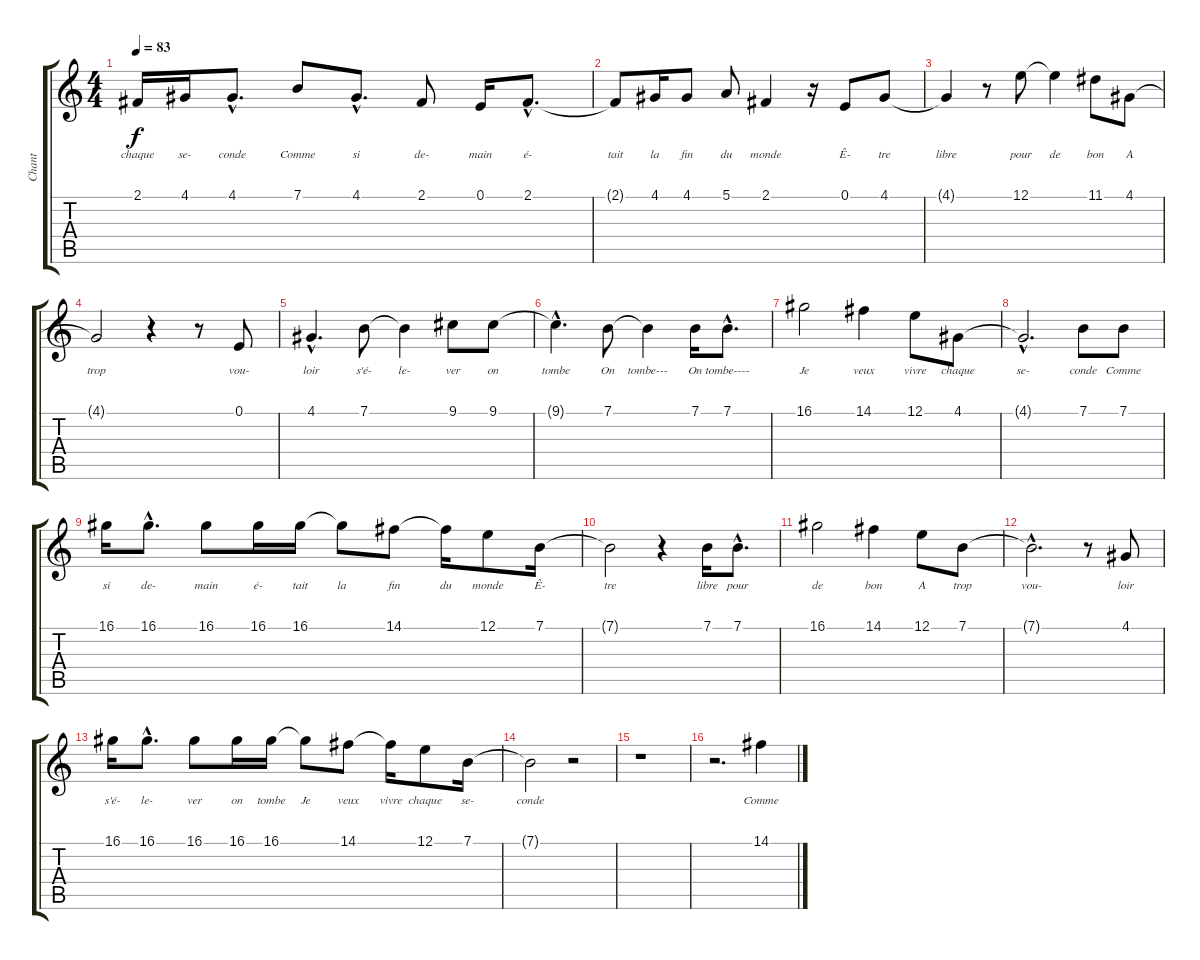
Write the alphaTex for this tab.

\track ("Chant" "Chant") {instrument piccolo}
\staff {score tabs}
\tuning (E4 B3 G3 D3 A2 E2) {hide}
\ts (4 4)
\tempo 83
\clef g2
\ks c
2.1.16{lyrics (0 "chaque") lyrics (1 "") lyrics (2 "") lyrics (3 "") lyrics (4 "") dy f} 4.1.16{lyrics (0 "se-") lyrics (1 "") lyrics (2 "") lyrics (3 "") lyrics (4 "")} 4.1{hac}.8{d lyrics (0 "conde") lyrics (1 "") lyrics (2 "") lyrics (3 "") lyrics (4 "")} 7.1.8{lyrics (0 "Comme") lyrics (1 "") lyrics (2 "") lyrics (3 "") lyrics (4 "")} 4.1{hac}.8{d lyrics (0 "si") lyrics (1 "") lyrics (2 "") lyrics (3 "") lyrics (4 "")} 2.1.8{lyrics (0 "de-") lyrics (1 "") lyrics (2 "") lyrics (3 "") lyrics (4 "")} 0.1.16{lyrics (0 "main") lyrics (1 "") lyrics (2 "") lyrics (3 "") lyrics (4 "")} 2.1{hac}.8{d lyrics (0 "é-") lyrics (1 "") lyrics (2 "") lyrics (3 "") lyrics (4 "")} |
2.1{t}.8{lyrics (0 "tait") lyrics (1 "") lyrics (2 "") lyrics (3 "") lyrics (4 "")} 4.1.16{lyrics (0 "la") lyrics (1 "") lyrics (2 "") lyrics (3 "") lyrics (4 "")} 4.1.8{lyrics (0 "fin") lyrics (1 "") lyrics (2 "") lyrics (3 "") lyrics (4 "")} 5.1.8{lyrics (0 "du") lyrics (1 "") lyrics (2 "") lyrics (3 "") lyrics (4 "")} 2.1.4{lyrics (0 "monde") lyrics (1 "") lyrics (2 "") lyrics (3 "") lyrics (4 "")} r.16 0.1.8{lyrics (0 "Ê-") lyrics (1 "") lyrics (2 "") lyrics (3 "") lyrics (4 "")} 4.1.8{lyrics (0 "tre") lyrics (1 "") lyrics (2 "") lyrics (3 "") lyrics (4 "")} |
4.1{t}.4{lyrics (0 "libre") lyrics (1 "") lyrics (2 "") lyrics (3 "") lyrics (4 "")} r.8 12.1.8{lyrics (0 "pour") lyrics (1 "") lyrics (2 "") lyrics (3 "") lyrics (4 "")} 12.1{t}.4{lyrics (0 "de") lyrics (1 "") lyrics (2 "") lyrics (3 "") lyrics (4 "")} 11.1.8{lyrics (0 "bon") lyrics (1 "") lyrics (2 "") lyrics (3 "") lyrics (4 "")} 4.1.8{lyrics (0 "A") lyrics (1 "") lyrics (2 "") lyrics (3 "") lyrics (4 "")} |
4.1{t}.2{lyrics (0 "trop") lyrics (1 "") lyrics (2 "") lyrics (3 "") lyrics (4 "")} r.4 r.8 0.1.8{lyrics (0 "vou-") lyrics (1 "") lyrics (2 "") lyrics (3 "") lyrics (4 "")} |
4.1{hac}.4{d lyrics (0 "loir") lyrics (1 "") lyrics (2 "") lyrics (3 "") lyrics (4 "")} 7.1.8{lyrics (0 "s'é-") lyrics (1 "") lyrics (2 "") lyrics (3 "") lyrics (4 "")} 7.1{t}.4{lyrics (0 "le-") lyrics (1 "") lyrics (2 "") lyrics (3 "") lyrics (4 "")} 9.1.8{lyrics (0 "ver") lyrics (1 "") lyrics (2 "") lyrics (3 "") lyrics (4 "")} 9.1.8{lyrics (0 "on") lyrics (1 "") lyrics (2 "") lyrics (3 "") lyrics (4 "")} |
9.1{hac t}.4{d lyrics (0 "tombe") lyrics (1 "") lyrics (2 "") lyrics (3 "") lyrics (4 "")} 7.1.8{lyrics (0 "On") lyrics (1 "") lyrics (2 "") lyrics (3 "") lyrics (4 "")} 7.1{t}.4{lyrics (0 "tombe---") lyrics (1 "") lyrics (2 "") lyrics (3 "") lyrics (4 "")} 7.1.16{lyrics (0 "On") lyrics (1 "") lyrics (2 "") lyrics (3 "") lyrics (4 "")} 7.1{hac}.8{d lyrics (0 "tombe----") lyrics (1 "") lyrics (2 "") lyrics (3 "") lyrics (4 "")} |
16.1.2{lyrics (0 "Je") lyrics (1 "") lyrics (2 "") lyrics (3 "") lyrics (4 "")} 14.1.4{lyrics (0 "veux") lyrics (1 "") lyrics (2 "") lyrics (3 "") lyrics (4 "")} 12.1.8{lyrics (0 "vivre") lyrics (1 "") lyrics (2 "") lyrics (3 "") lyrics (4 "")} 4.1.8{lyrics (0 "chaque") lyrics (1 "") lyrics (2 "") lyrics (3 "") lyrics (4 "")} |
4.1{hac t}.2{d lyrics (0 "se-") lyrics (1 "") lyrics (2 "") lyrics (3 "") lyrics (4 "")} 7.1.8{lyrics (0 "conde") lyrics (1 "") lyrics (2 "") lyrics (3 "") lyrics (4 "")} 7.1.8{lyrics (0 "Comme") lyrics (1 "") lyrics (2 "") lyrics (3 "") lyrics (4 "")} |
16.1.16{lyrics (0 "si") lyrics (1 "") lyrics (2 "") lyrics (3 "") lyrics (4 "")} 16.1{hac}.8{d lyrics (0 "de-") lyrics (1 "") lyrics (2 "") lyrics (3 "") lyrics (4 "")} 16.1.8{lyrics (0 "main") lyrics (1 "") lyrics (2 "") lyrics (3 "") lyrics (4 "")} 16.1.16{lyrics (0 "é-") lyrics (1 "") lyrics (2 "") lyrics (3 "") lyrics (4 "")} 16.1.16{lyrics (0 "tait") lyrics (1 "") lyrics (2 "") lyrics (3 "") lyrics (4 "")} 16.1{t}.8{lyrics (0 "la") lyrics (1 "") lyrics (2 "") lyrics (3 "") lyrics (4 "")} 14.1.8{lyrics (0 "fin") lyrics (1 "") lyrics (2 "") lyrics (3 "") lyrics (4 "")} 14.1{t}.16{lyrics (0 "du") lyrics (1 "") lyrics (2 "") lyrics (3 "") lyrics (4 "")} 12.1.8{lyrics (0 "monde") lyrics (1 "") lyrics (2 "") lyrics (3 "") lyrics (4 "")} 7.1.16{lyrics (0 "Ê-") lyrics (1 "") lyrics (2 "") lyrics (3 "") lyrics (4 "")} |
7.1{t}.2{lyrics (0 "tre") lyrics (1 "") lyrics (2 "") lyrics (3 "") lyrics (4 "")} r.4 7.1.16{lyrics (0 "libre") lyrics (1 "") lyrics (2 "") lyrics (3 "") lyrics (4 "")} 7.1{hac}.8{d lyrics (0 "pour") lyrics (1 "") lyrics (2 "") lyrics (3 "") lyrics (4 "")} |
16.1.2{lyrics (0 "de") lyrics (1 "") lyrics (2 "") lyrics (3 "") lyrics (4 "")} 14.1.4{lyrics (0 "bon") lyrics (1 "") lyrics (2 "") lyrics (3 "") lyrics (4 "")} 12.1.8{lyrics (0 "A") lyrics (1 "") lyrics (2 "") lyrics (3 "") lyrics (4 "")} 7.1.8{lyrics (0 "trop") lyrics (1 "") lyrics (2 "") lyrics (3 "") lyrics (4 "")} |
7.1{hac t}.2{d lyrics (0 "vou-") lyrics (1 "") lyrics (2 "") lyrics (3 "") lyrics (4 "")} r.8 4.1.8{lyrics (0 "loir") lyrics (1 "") lyrics (2 "") lyrics (3 "") lyrics (4 "")} |
16.1.16{lyrics (0 "s'é-") lyrics (1 "") lyrics (2 "") lyrics (3 "") lyrics (4 "")} 16.1{hac}.8{d lyrics (0 "le-") lyrics (1 "") lyrics (2 "") lyrics (3 "") lyrics (4 "")} 16.1.8{lyrics (0 "ver") lyrics (1 "") lyrics (2 "") lyrics (3 "") lyrics (4 "")} 16.1.16{lyrics (0 "on") lyrics (1 "") lyrics (2 "") lyrics (3 "") lyrics (4 "")} 16.1.16{lyrics (0 "tombe") lyrics (1 "") lyrics (2 "") lyrics (3 "") lyrics (4 "")} 16.1{t}.8{lyrics (0 "Je") lyrics (1 "") lyrics (2 "") lyrics (3 "") lyrics (4 "")} 14.1.8{lyrics (0 "veux") lyrics (1 "") lyrics (2 "") lyrics (3 "") lyrics (4 "")} 14.1{t}.16{lyrics (0 "vivre") lyrics (1 "") lyrics (2 "") lyrics (3 "") lyrics (4 "")} 12.1.8{lyrics (0 "chaque") lyrics (1 "") lyrics (2 "") lyrics (3 "") lyrics (4 "")} 7.1.16{lyrics (0 "se-") lyrics (1 "") lyrics (2 "") lyrics (3 "") lyrics (4 "")} |
7.1{t}.2{lyrics (0 "conde") lyrics (1 "") lyrics (2 "") lyrics (3 "") lyrics (4 "")} r.2 |
r.1 |
r.2{d} 14.1.4{lyrics (0 "Comme") lyrics (1 "") lyrics (2 "") lyrics (3 "") lyrics (4 "")}
